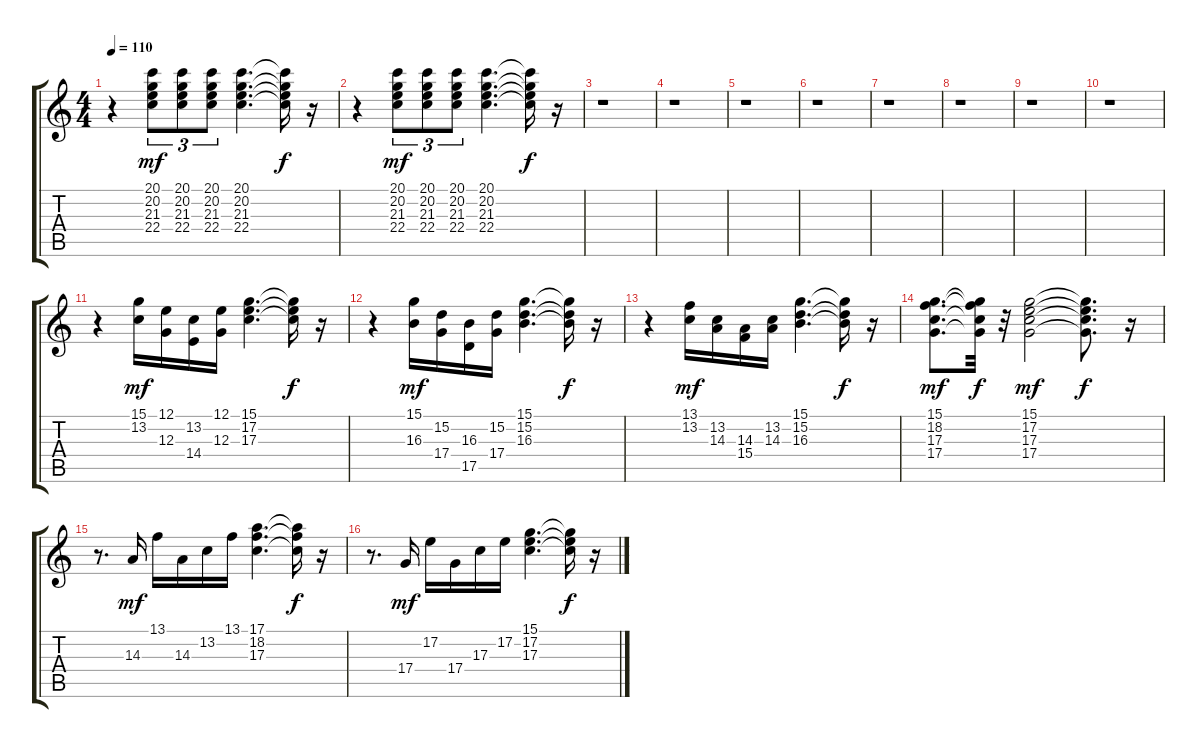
\track "" {instrument brasssection}
\staff {score tabs}
\tuning (E4 B3 G3 D3 A2 E2) {hide}
\ts (4 4)
\tempo 110
\clef g2
\ks c
r.4{dy f} (20.1 20.2 21.3 22.4).8{tu (3 2) dy mf} (20.1 20.2 21.3 22.4).8{tu (3 2)} (20.1 20.2 21.3 22.4).8{tu (3 2)} (20.1 20.2 21.3 22.4).4{d} (20.1{t} 20.2{t} 21.3{t} 22.4{t}).16{dy f} r.16 |
r.4 (20.1 20.2 21.3 22.4).8{tu (3 2) dy mf} (20.1 20.2 21.3 22.4).8{tu (3 2)} (20.1 20.2 21.3 22.4).8{tu (3 2)} (20.1 20.2 21.3 22.4).4{d} (20.1{t} 20.2{t} 21.3{t} 22.4{t}).16{dy f} r.16 |
r.1 |
r.1 |
r.1 |
r.1 |
r.1 |
r.1 |
r.1 |
r.1 |
r.4 (15.1 13.2).16{dy mf} (12.1 12.3).16 (13.2 14.4).16 (12.1 12.3).16 (15.1 17.2 17.3).4{d} (15.1{t} 17.2{t} 17.3{t}).16{dy f} r.16 |
r.4 (15.1 16.3).16{dy mf} (15.2 17.4).16 (16.3 17.5).16 (15.2 17.4).16 (15.1 15.2 16.3).4{d} (15.1{t} 15.2{t} 16.3{t}).16{dy f} r.16 |
r.4 (13.1 13.2).16{dy mf} (13.2 14.3).16 (14.3 15.4).16 (13.2 14.3).16 (15.1 15.2 16.3).4{d} (15.1{t} 15.2{t} 16.3{t}).16{dy f} r.16 |
(15.1 18.2 17.3 17.4).8{d dy mf} (15.1{t} 18.2{t} 17.3{t} 17.4{t}).32{dy f} r.32 (15.1 17.2 17.3 17.4).2{dy mf} (15.1{t} 17.2{t} 17.3{t} 17.4{t}).8{d dy f} r.16 |
r.8{d} 14.3.16{dy mf} 13.1.16 14.3.16 13.2.16 13.1.16 (17.1 18.2 17.3).4{d} (17.1{t} 18.2{t} 17.3{t}).16{dy f} r.16 |
r.8{d} 17.4.16{dy mf} 17.2.16 17.4.16 17.3.16 17.2.16 (15.1 17.2 17.3).4{d} (15.1{t} 17.2{t} 17.3{t}).16{dy f} r.16
